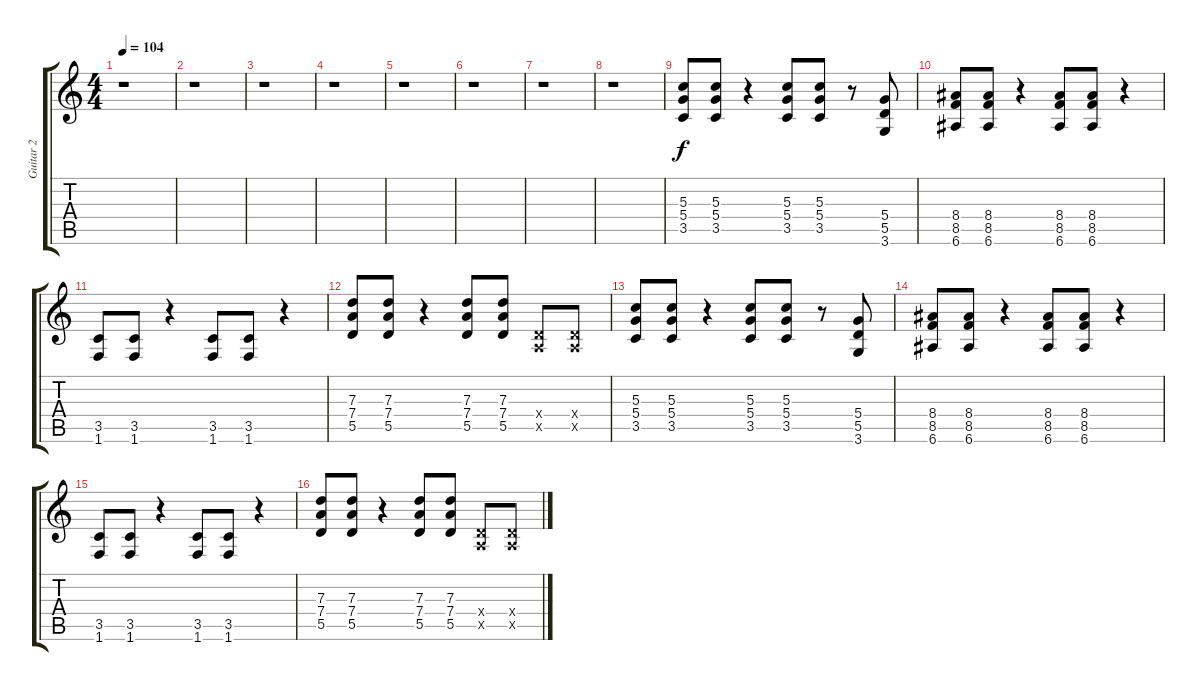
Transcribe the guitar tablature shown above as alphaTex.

\track ("Guitar 2" "Guitar 2") {instrument overdrivenguitar}
\staff {score tabs}
\tuning (E4 B3 G3 D3 A2 E2) {hide}
\ts (4 4)
\tempo 104
\clef g2
\ks c
r.1{dy f} |
r.1 |
r.1 |
r.1 |
r.1 |
r.1 |
r.1 |
r.1 |
(5.3 5.4 3.5).8 (5.3 5.4 3.5).8 r.4 (5.3 5.4 3.5).8 (5.3 5.4 3.5).8 r.8 (5.4 5.5 3.6).8 |
(8.4 8.5 6.6).8 (8.4 8.5 6.6).8 r.4 (8.4 8.5 6.6).8 (8.4 8.5 6.6).8 r.4 |
(3.5 1.6).8 (3.5 1.6).8 r.4 (3.5 1.6).8 (3.5 1.6).8 r.4 |
(7.3 7.4 5.5).8 (7.3 7.4 5.5).8 r.4 (7.3 7.4 5.5).8 (7.3 7.4 5.5).8 (0.4{x} 0.5{x}).8 (0.4{x} 0.5{x}).8 |
(5.3 5.4 3.5).8 (5.3 5.4 3.5).8 r.4 (5.3 5.4 3.5).8 (5.3 5.4 3.5).8 r.8 (5.4 5.5 3.6).8 |
(8.4 8.5 6.6).8 (8.4 8.5 6.6).8 r.4 (8.4 8.5 6.6).8 (8.4 8.5 6.6).8 r.4 |
(3.5 1.6).8 (3.5 1.6).8 r.4 (3.5 1.6).8 (3.5 1.6).8 r.4 |
(7.3 7.4 5.5).8 (7.3 7.4 5.5).8 r.4 (7.3 7.4 5.5).8 (7.3 7.4 5.5).8 (0.4{x} 0.5{x}).8 (0.4{x} 0.5{x}).8
